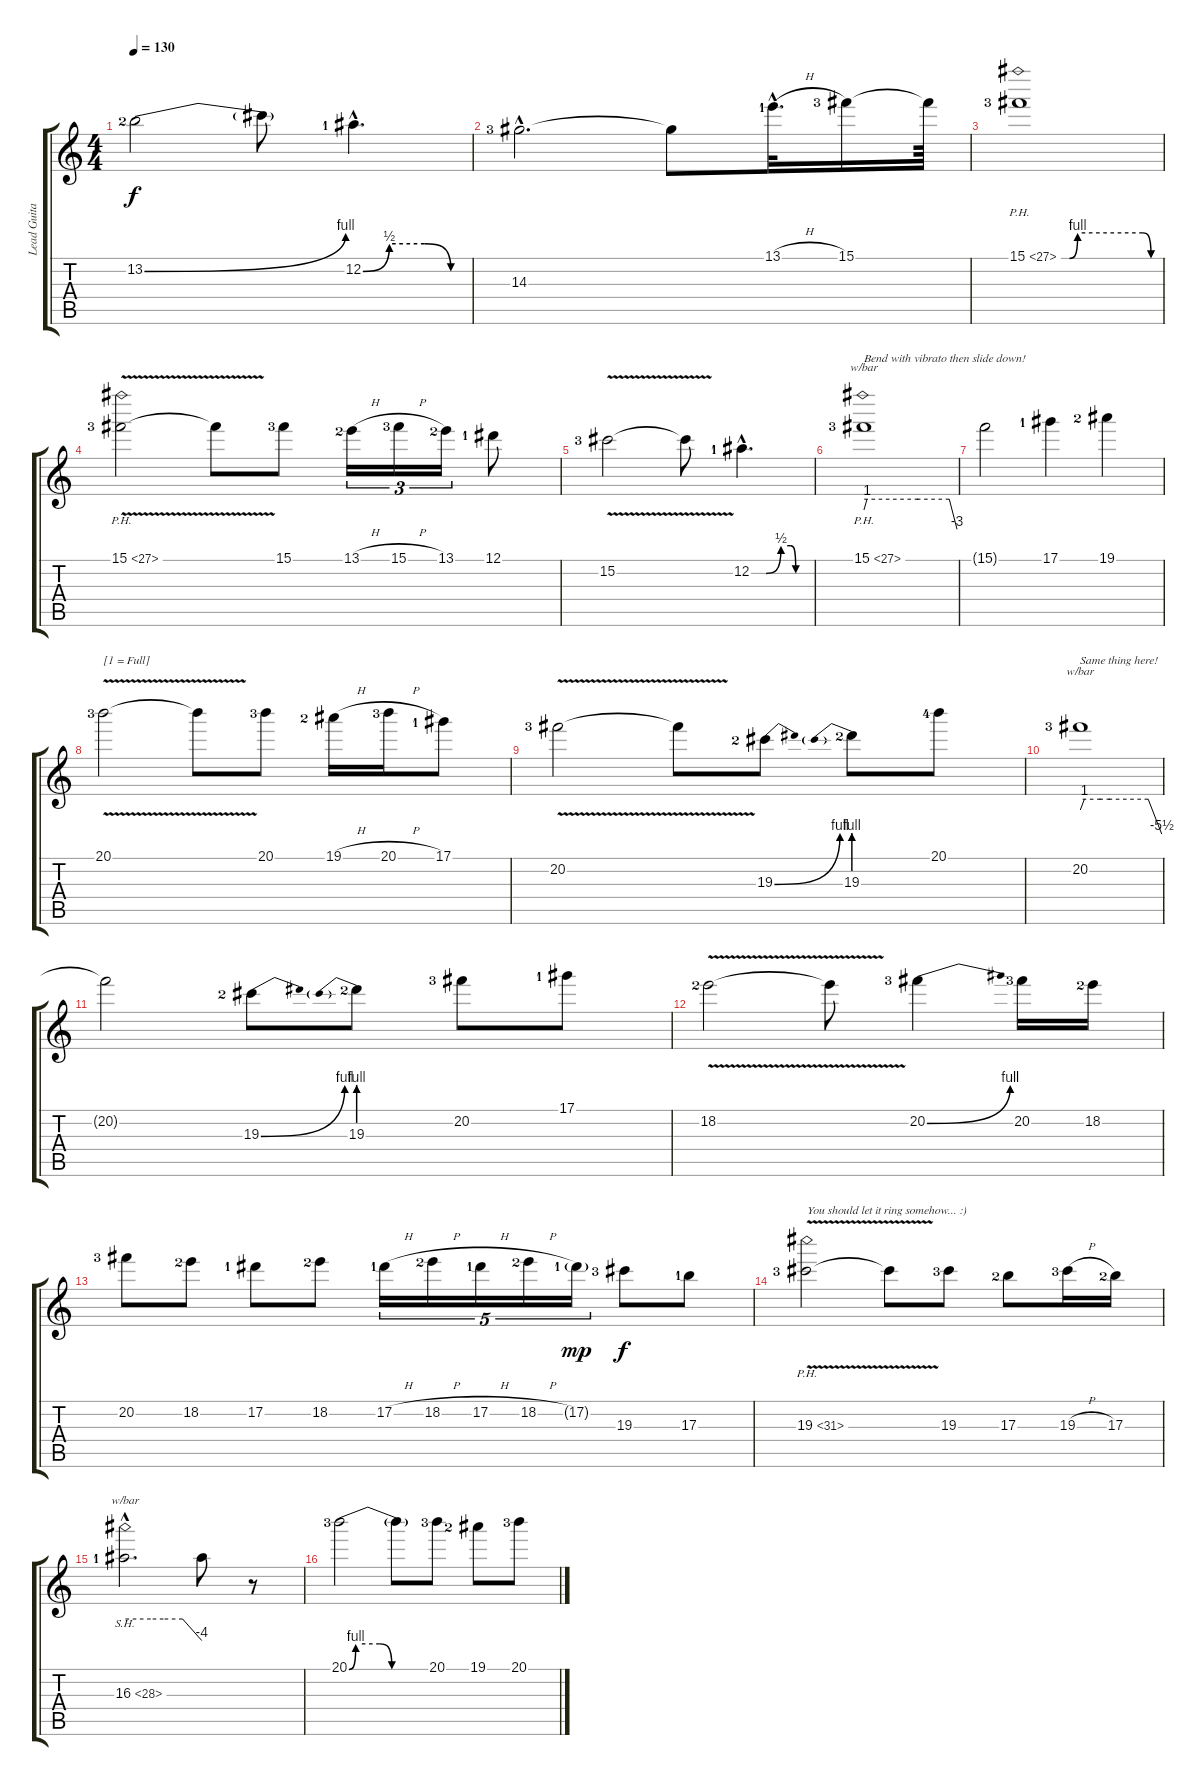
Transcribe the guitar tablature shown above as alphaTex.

\track ("Lead Guitar" "Lead Guita") {instrument overdrivenguitar}
\staff {score tabs}
\tuning (Eb4 Bb3 Gb3 Db3 Ab2 Eb2) {hide}
\ts (4 4)
\tempo 130
\clef g2
\ks c
13.2{be (bend 0 0 60 4) lf 3}.2{dy f} 13.2{t}.8 12.2{be (custom 0 0 15 2 35 2 50 0 60 0) hac lf 2}.4{d} |
14.3{hac lf 4}.2{d} 14.3{t}.8 13.1{h hac lf 2}.32{d} 15.1{lf 4}.16 15.1{t}.64 |
15.1{be (custom 0 0 5 0 10 4 50 4 55 0 60 0) ph 12 lf 4}.1 |
15.1{ph 12 v lf 4}.2 15.1{t}.8 15.1{lf 4}.8 13.1{h lf 3}.16{tu (3 2)} 15.1{h lf 4}.16{tu (3 2)} 13.1{lf 3}.16{tu (3 2)} 12.1{lf 2}.8 |
15.2{v lf 4}.2 15.2{t}.8 12.2{be (custom 0 0 15 0 30 2 40 2 45 0 60 0) hac lf 2}.4{d} |
15.1{ph 12 lf 4}.1{tbe (custom default 0 0 2 4 35 4 55 4 60 -12) txt "Bend with vibrato then slide down!"} |
15.1{t}.2 17.1{lf 2}.4 19.1{lf 3}.4 |
20.1{v lf 4}.2{txt "[1 = Full]"} 20.1{t}.8 20.1{lf 4}.8 19.1{h lf 3}.16 20.1{h lf 4}.16 17.1{lf 2}.8 |
20.2{v lf 4}.2 20.2{t}.8 19.3{be (bend 0 0 60 4) lf 3}.8 19.3{be (prebend 0 4 60 4) lf 3}.8 20.1{lf 5}.8 |
20.2{lf 4}.1{tbe (custom default 0 0 3 4 15 4 22 4 50 4 60 -22) txt "Same thing here!"} |
20.2{t}.2 19.3{be (bend 0 0 60 4) lf 3}.8 19.3{be (prebend 0 4 60 4) lf 3}.8 20.2{lf 4}.8 17.1{lf 2}.8 |
18.2{v lf 3}.2 18.2{t}.8 20.2{be (bend 0 0 60 4) lf 4}.4 20.2{lf 4}.16 18.2{lf 3}.16 |
20.2{lf 4}.8 18.2{lf 3}.8 17.2{lf 2}.8 18.2{lf 3}.8 17.2{h lf 2}.16{tu (5 4)} 18.2{h lf 3}.16{tu (5 4)} 17.2{h lf 2}.16{tu (5 4)} 18.2{h lf 3}.16{tu (5 4)} 17.2{g lf 2}.16{tu (5 4) dy mp} 19.3{lf 4}.8{dy f} 17.3{lf 2}.8 |
19.3{ph 12 v lf 4}.2{txt "You should let it ring somehow... :)"} 19.3{t}.8 19.3{lf 4}.8 17.3{lf 3}.8 19.3{h lf 4}.16 17.3{lf 3}.16 |
16.3{sh 12 hac lf 2}.2{d tbe (custom default 0 0 20 0 30 0 45 0 60 -16)} 16.3{t}.8 r.8 |
20.1{be (custom 0 0 5 4 23 4 32 0 60 0) lf 4}.2 20.1{t}.8 20.1{lf 4}.8 19.1{lf 3}.8 20.1{lf 4}.8
